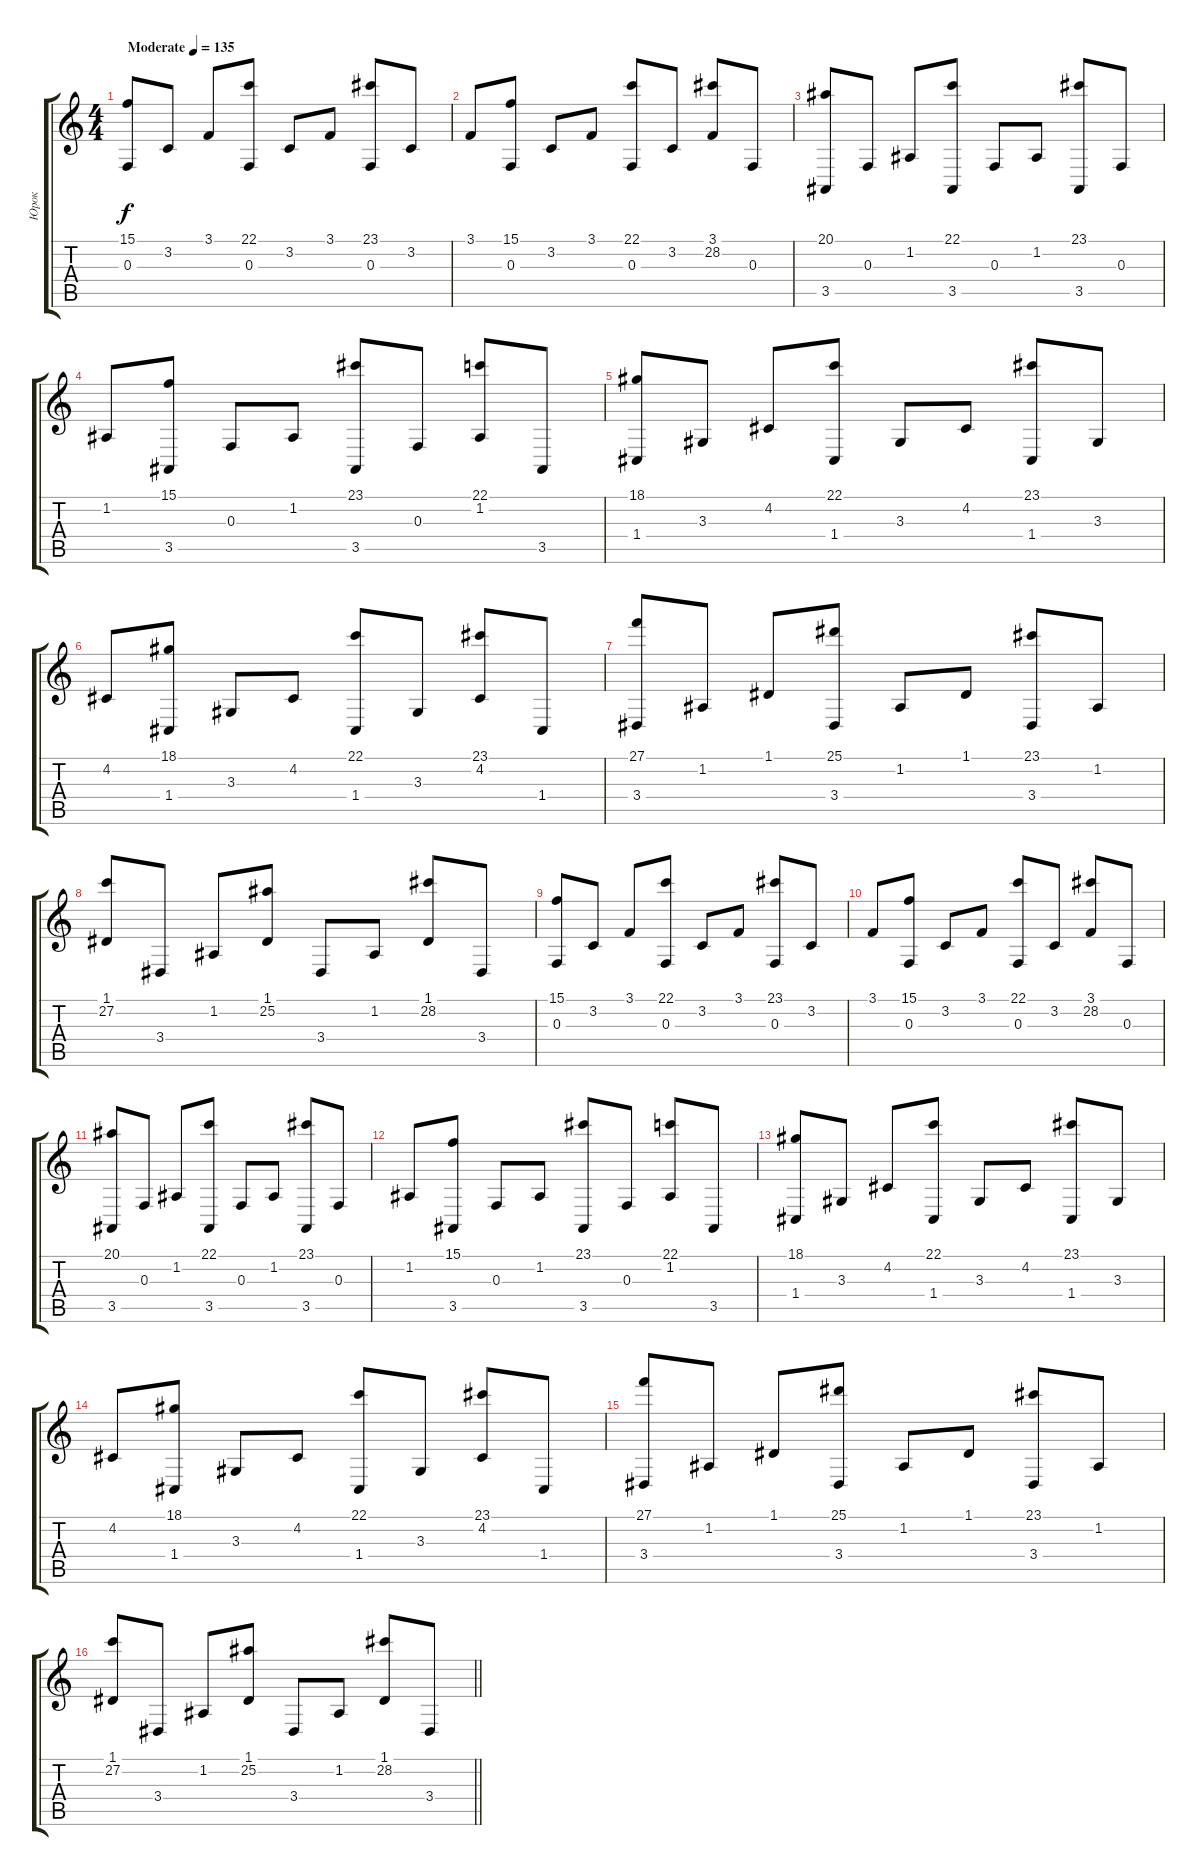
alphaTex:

\track ("Юрок" "Юрок") {instrument electricgrandpiano}
\staff {score tabs}
\tuning (D4 A3 F3 C3 G2 C2) {hide}
\ts (4 4)
\tempo (135 "Moderate")
\clef g2
\ks c
(15.1 0.3).8{dy f instrument electricgrandpiano} 3.2.8 3.1.8 (22.1 0.3).8 3.2.8 3.1.8 (23.1 0.3).8 3.2.8 |
3.1.8 (15.1 0.3).8 3.2.8 3.1.8 (22.1 0.3).8 3.2.8 (3.1 28.2).8 0.3.8 |
(20.1 3.5).8 0.3.8 1.2.8 (22.1 3.5).8 0.3.8 1.2.8 (23.1 3.5).8 0.3.8 |
1.2.8 (15.1 3.5).8 0.3.8 1.2.8 (23.1 3.5).8 0.3.8 (22.1 1.2).8 3.5.8 |
(18.1 1.4).8 3.3.8 4.2.8 (22.1 1.4).8 3.3.8 4.2.8 (23.1 1.4).8 3.3.8 |
4.2.8 (18.1 1.4).8 3.3.8 4.2.8 (22.1 1.4).8 3.3.8 (23.1 4.2).8 1.4.8 |
(27.1 3.4).8 1.2.8 1.1.8 (25.1 3.4).8 1.2.8 1.1.8 (23.1 3.4).8 1.2.8 |
(1.1 27.2).8 3.4.8 1.2.8 (1.1 25.2).8 3.4.8 1.2.8 (1.1 28.2).8 3.4.8 |
(15.1 0.3).8 3.2.8 3.1.8 (22.1 0.3).8 3.2.8 3.1.8 (23.1 0.3).8 3.2.8 |
3.1.8 (15.1 0.3).8 3.2.8 3.1.8 (22.1 0.3).8 3.2.8 (3.1 28.2).8 0.3.8 |
(20.1 3.5).8 0.3.8 1.2.8 (22.1 3.5).8 0.3.8 1.2.8 (23.1 3.5).8 0.3.8 |
1.2.8 (15.1 3.5).8 0.3.8 1.2.8 (23.1 3.5).8 0.3.8 (22.1 1.2).8 3.5.8 |
(18.1 1.4).8 3.3.8 4.2.8 (22.1 1.4).8 3.3.8 4.2.8 (23.1 1.4).8 3.3.8 |
4.2.8 (18.1 1.4).8 3.3.8 4.2.8 (22.1 1.4).8 3.3.8 (23.1 4.2).8 1.4.8 |
(27.1 3.4).8 1.2.8 1.1.8 (25.1 3.4).8 1.2.8 1.1.8 (23.1 3.4).8 1.2.8 |
\barLineRight lightlight
(1.1 27.2).8 3.4.8 1.2.8 (1.1 25.2).8 3.4.8 1.2.8 (1.1 28.2).8 3.4.8
